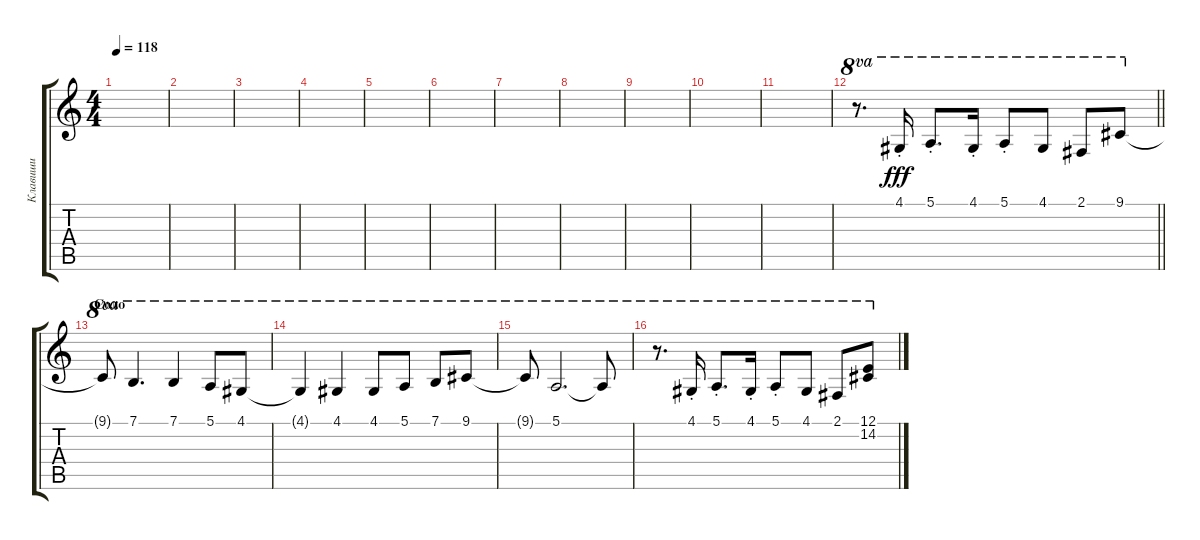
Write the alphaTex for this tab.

\track ("Клавиши" "Клавиши") {instrument synthbrass1}
\staff {score tabs}
\tuning (E4 B3 G3 D3 A2 E2) {hide}
\ts (4 4)
\tempo 118
\clef g2
\ks c
|
|
|
|
|
|
|
|
|
|
|
\barLineRight lightlight
r.8{d ot 8va instrument fx5brightness} 4.1{st}.16{ot 8va dy fff} 5.1{st}.8{d ot 8va} 4.1{st}.16{ot 8va} 5.1{st}.8{ot 8va} 4.1.8{ot 8va} 2.1.8{ot 8va} 9.1.8{ot 8va} |
\section ("" "Соло")
9.1{t}.8{ot 8va} 7.1.4{d ot 8va} 7.1.4{ot 8va} 5.1.8{ot 8va} 4.1.8{ot 8va} |
4.1{t}.4{ot 8va} 4.1.4{ot 8va} 4.1.8{ot 8va} 5.1.8{ot 8va} 7.1.8{ot 8va} 9.1.8{ot 8va} |
9.1{t}.8{ot 8va} 5.1.2{d ot 8va} 5.1{t}.8{ot 8va} |
r.8{d ot 8va} 4.1{st}.16{ot 8va} 5.1{st}.8{d ot 8va} 4.1{st}.16{ot 8va} 5.1{st}.8{ot 8va} 4.1.8{ot 8va} 2.1.8{ot 8va} (12.1 14.2).8{ot 8va}
